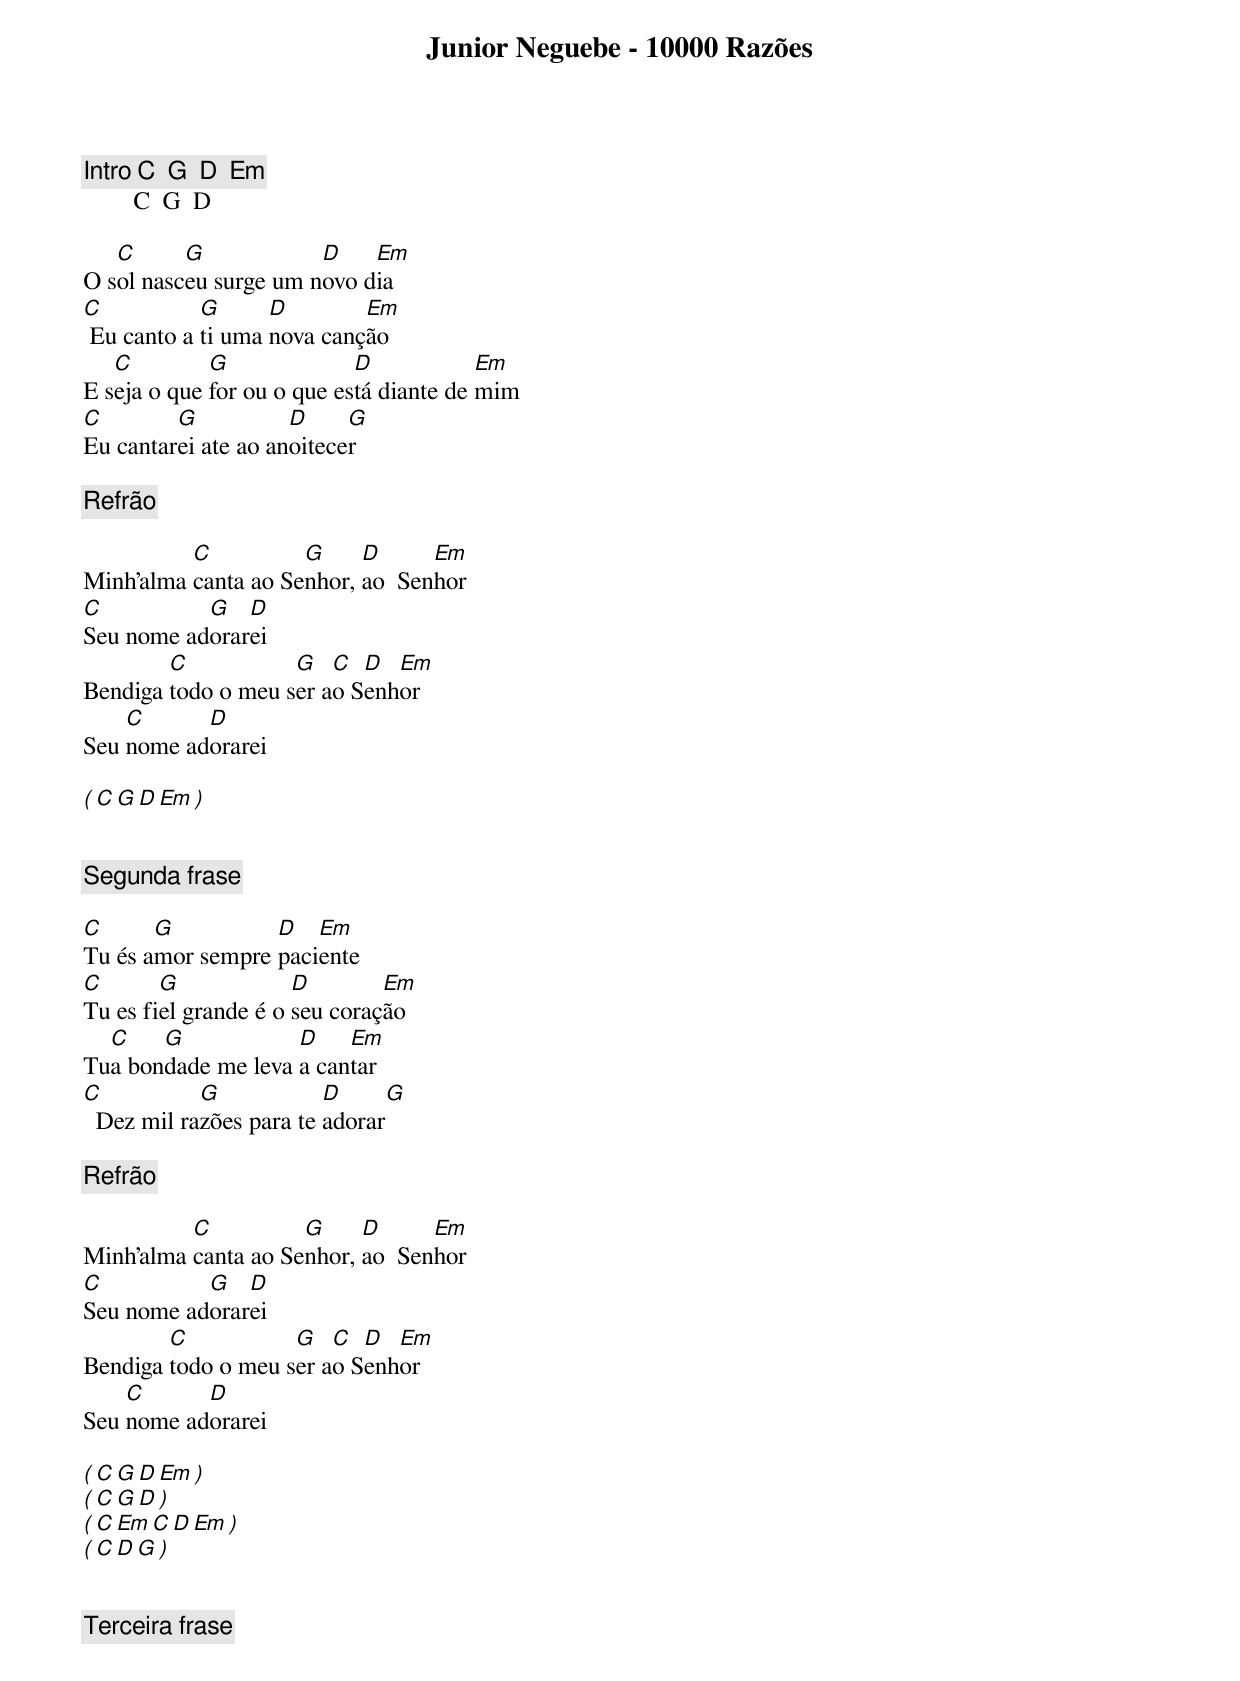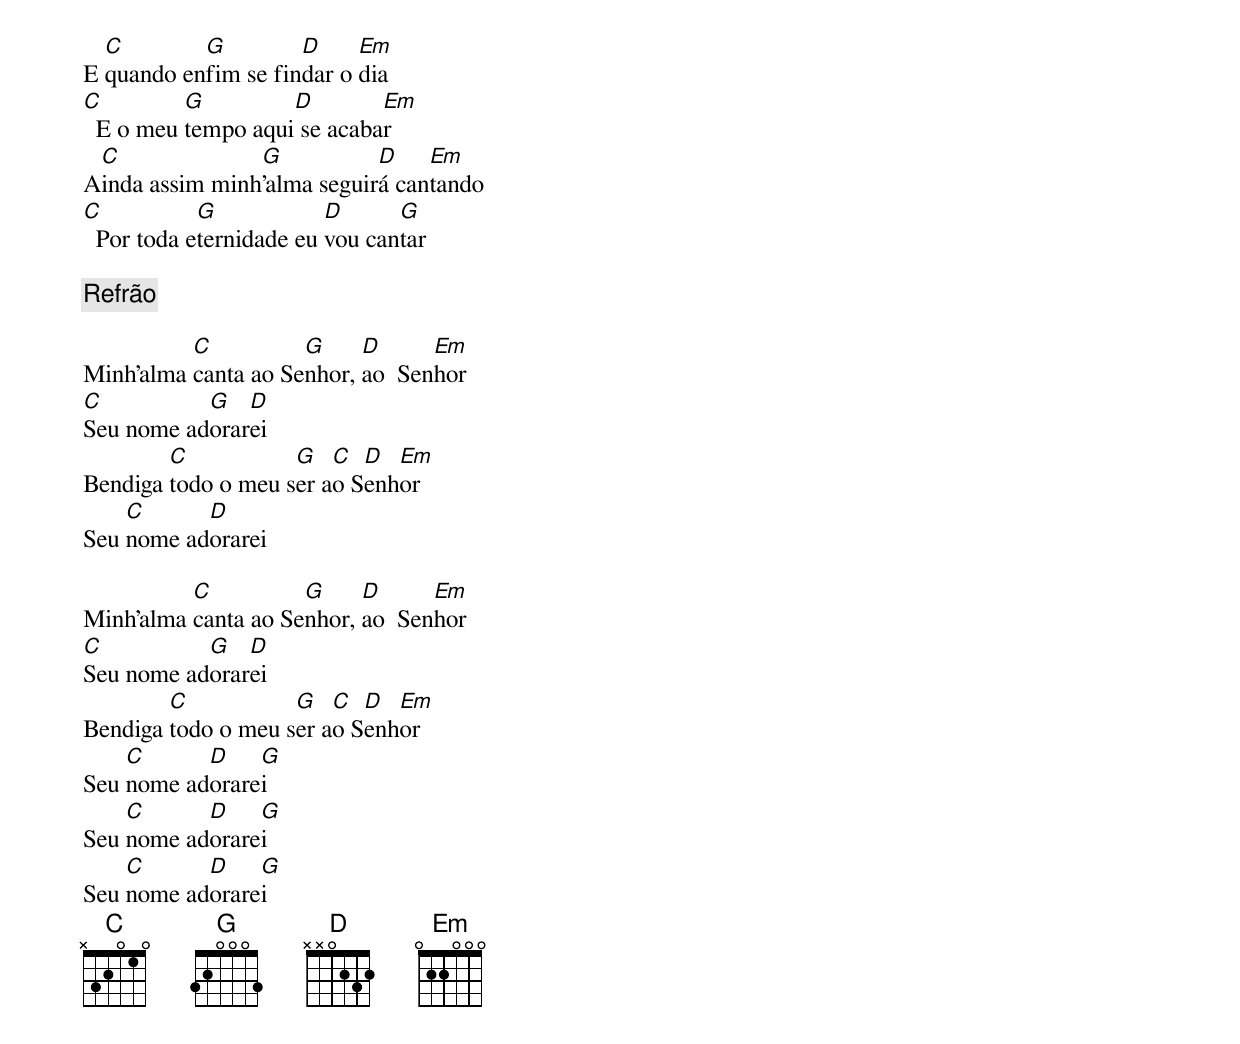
Junior Neguebe - 10000 Razões

[Intro] C  G  D  Em
        C  G  D

   C      G            D    Em
O sol nasceu surge um novo dia
C           G      D        Em
 Eu canto a ti uma nova canção
   C         G              D            Em
E seja o que for ou o que está diante de mim
C        G           D     G
Eu cantarei ate ao anoitecer

[Refrão]

          C          G     D      Em
Minh'alma canta ao Senhor, ao  Senhor
C          G   D
Seu nome adorarei
        C           G   C  D  Em
Bendiga todo o meu ser ao Senhor
    C      D
Seu nome adorarei

( C  G  D  Em )


[Segunda frase]

C      G          D   Em
Tu és amor sempre paciente
C       G             D        Em
Tu es fiel grande é o seu coração
  C    G            D    Em
Tua bondade me leva a cantar
C           G            D      G
  Dez mil razões para te adorar

[Refrão]

          C          G     D      Em
Minh'alma canta ao Senhor, ao  Senhor
C          G   D
Seu nome adorarei
        C           G   C  D  Em
Bendiga todo o meu ser ao Senhor
    C      D
Seu nome adorarei

( C  G  D  Em )
( C  G  D )
( C  Em  C  D  Em )
( C  D  G )


[Terceira frase]

  C        G         D     Em
E quando enfim se findar o dia
C         G         D        Em
  E o meu tempo aqui se acabar
 C              G           D    Em
Ainda assim minh'alma seguirá cantando
C           G            D      G
  Por toda eternidade eu vou cantar

[Refrão]

          C          G     D      Em
Minh'alma canta ao Senhor, ao  Senhor
C          G   D
Seu nome adorarei
        C           G   C  D  Em
Bendiga todo o meu ser ao Senhor
    C      D
Seu nome adorarei

          C          G     D      Em
Minh'alma canta ao Senhor, ao  Senhor
C          G   D
Seu nome adorarei
        C           G   C  D  Em
Bendiga todo o meu ser ao Senhor
    C      D    G
Seu nome adorarei
    C      D    G
Seu nome adorarei
    C      D    G
Seu nome adorarei
